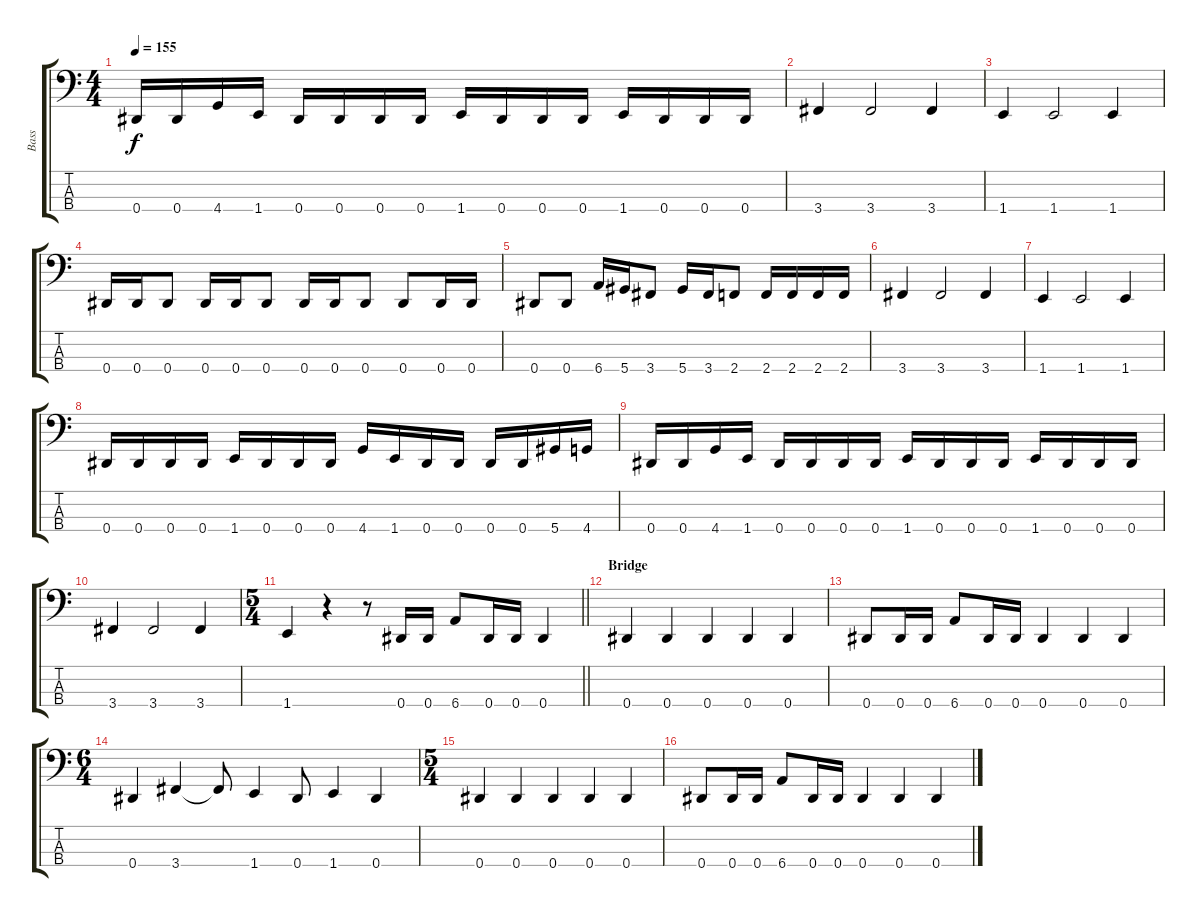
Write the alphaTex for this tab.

\track ("Bass" "Bass") {instrument electricbassfinger}
\staff {score tabs}
\tuning (Gb2 Db2 Ab1 Eb1) {hide}
\ts (4 4)
\tempo 155
\clef f4
\ks c
0.4.16{dy f} 0.4.16 4.4.16 1.4.16 0.4.16 0.4.16 0.4.16 0.4.16 1.4.16 0.4.16 0.4.16 0.4.16 1.4.16 0.4.16 0.4.16 0.4.16 |
3.4.4 3.4.2 3.4.4 |
1.4.4 1.4.2 1.4.4 |
0.4.16 0.4.16 0.4.8 0.4.16 0.4.16 0.4.8 0.4.16 0.4.16 0.4.8 0.4.8 0.4.16 0.4.16 |
0.4.8 0.4.8 6.4.16 5.4.16 3.4.8 5.4.16 3.4.16 2.4.8 2.4.16 2.4.16 2.4.16 2.4.16 |
3.4.4 3.4.2 3.4.4 |
1.4.4 1.4.2 1.4.4 |
0.4.16 0.4.16 0.4.16 0.4.16 1.4.16 0.4.16 0.4.16 0.4.16 4.4.16 1.4.16 0.4.16 0.4.16 0.4.16 0.4.16 5.4.16 4.4.16 |
0.4.16 0.4.16 4.4.16 1.4.16 0.4.16 0.4.16 0.4.16 0.4.16 1.4.16 0.4.16 0.4.16 0.4.16 1.4.16 0.4.16 0.4.16 0.4.16 |
3.4.4 3.4.2 3.4.4 |
\ts (5 4)
\barLineRight lightlight
1.4.4 r.4 r.8 0.4.16 0.4.16 6.4.8 0.4.16 0.4.16 0.4.4 |
\section ("" "Bridge")
0.4.4 0.4.4 0.4.4 0.4.4 0.4.4 |
0.4.8 0.4.16 0.4.16 6.4.8 0.4.16 0.4.16 0.4.4 0.4.4 0.4.4 |
\ts (6 4)
0.4.4 3.4.4 3.4{t}.8 1.4.4 0.4.8 1.4.4 0.4.4 |
\ts (5 4)
0.4.4 0.4.4 0.4.4 0.4.4 0.4.4 |
0.4.8 0.4.16 0.4.16 6.4.8 0.4.16 0.4.16 0.4.4 0.4.4 0.4.4
